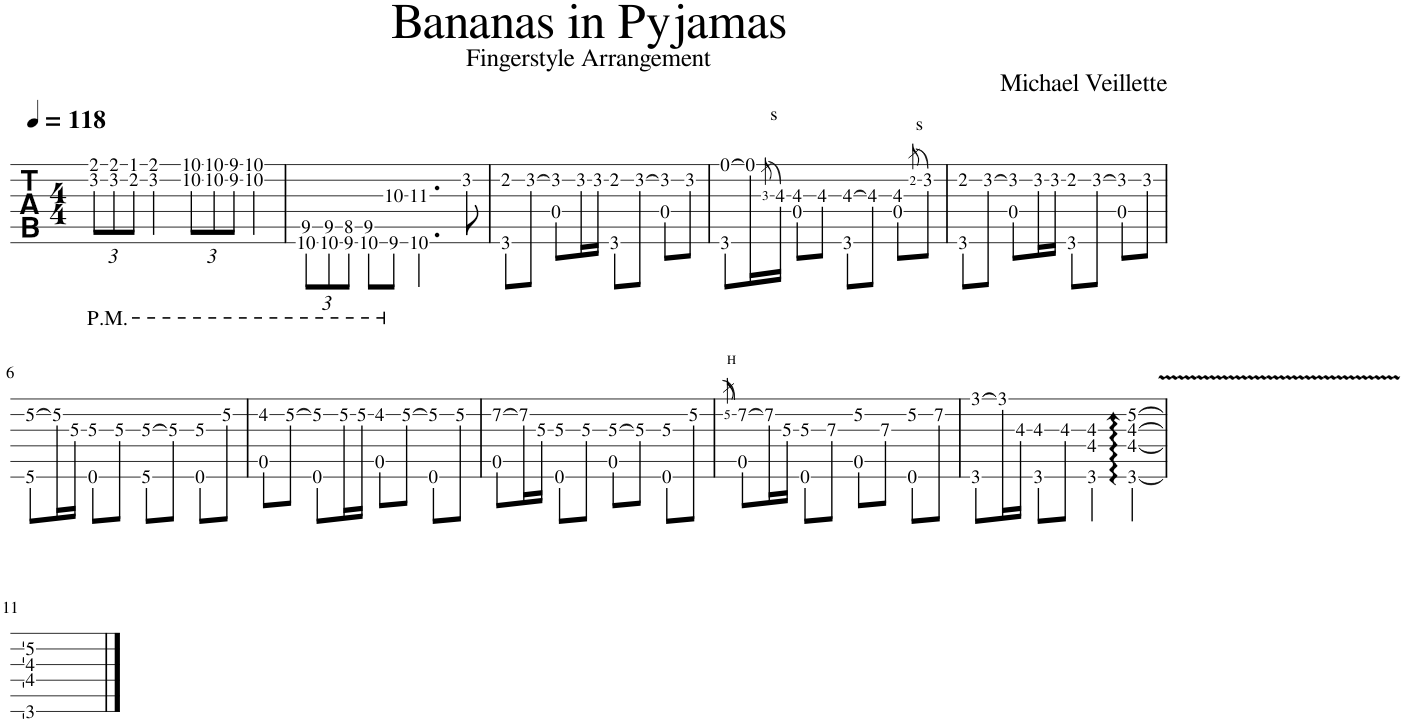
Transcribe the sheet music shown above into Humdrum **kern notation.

**kern
*part1
*staff1
*I"Electric Guitar
*I'El. Guit.
*stria6
*
*k[f#c#]
*M4/4
*MM118
*Xbrackettup
=1
!LO:TX:b:t=P.M.
12d\ 12f#\L
12d\ 12f#\
12c#\ 12fn\J
4d\ 4f#X\
12a\ 12dd\L
12a\ 12dd\
12a-X\ 12cc#\J
4an\ 4dd\
=2
12D\ 12F#\L
12D\ 12F#\
12C#\ 12Fn\J
8D\ 8F#X\L
8C#\ 8fn\J
4.D\ 4.f#X\
8d\
=3
8GG\ 8c#\L
[8d\J
8D\ 8d\]L
16d\L
16d\JJ
8GG\ 8c#\L
[8d\J
8D\ 8d\]L
8d\J
=4
8GG\ [8e\L
16e\L]
(>8qB-X/
!LO:TX:a:t=s
16Bn\JJ)
8D\ 8B\L
8B\J
8GG\ [8B\L
8B\J]
8D\ 8B\L
(>8qc#/
!LO:TX:a:t=s
8d\J)
=5
8GG\ 8c#\L
[8d\J
8D\ 8d\]L
16d\L
16d\JJ
8GG\ 8c#\L
[8d\J
8D\ 8d\]L
8d\J
!!LO:LB:g=z
=6
8AA\ [8e\L
16e\L]
16cn\JJ
8EE\ 8c\L
8c\J
8AA\ [8c\L
8c\J]
8EE\ 8c\L
8e\J
=7
8AA\ 8d#X\L
[8e\J
8EE\ 8e\]L
16e\L
16e\JJ
8AA\ 8d#\L
[8e\J
8EE\ 8e\]L
8e\J
=8
8AA\ [8f#\L
16f#\L]
16cn\JJ
8EE\ 8c\L
8c\J
8AA\ [8c\L
8c\J]
8EE\ 8c\L
8e\J
=9
(>8qe/
!LO:TX:a:t=H
8AA\ [8f#\L)
16f#\L]
16cn\JJ
8EE\ 8c\L
8d\J
8AA\ 8e\L
8d\J
8EE\ 8e\L
8f#\J
=10
8GG\ [8g\L
16g\L]
16B\JJ
8GG\ 8B\L
8B\J
4GG\ 4F#\ 4B\
[4GG\: [4F#\: [4B\: [4e\:
!!LO:LB:g=z
=11
1GG] 1F#] 1B] 1e]
==
*-
